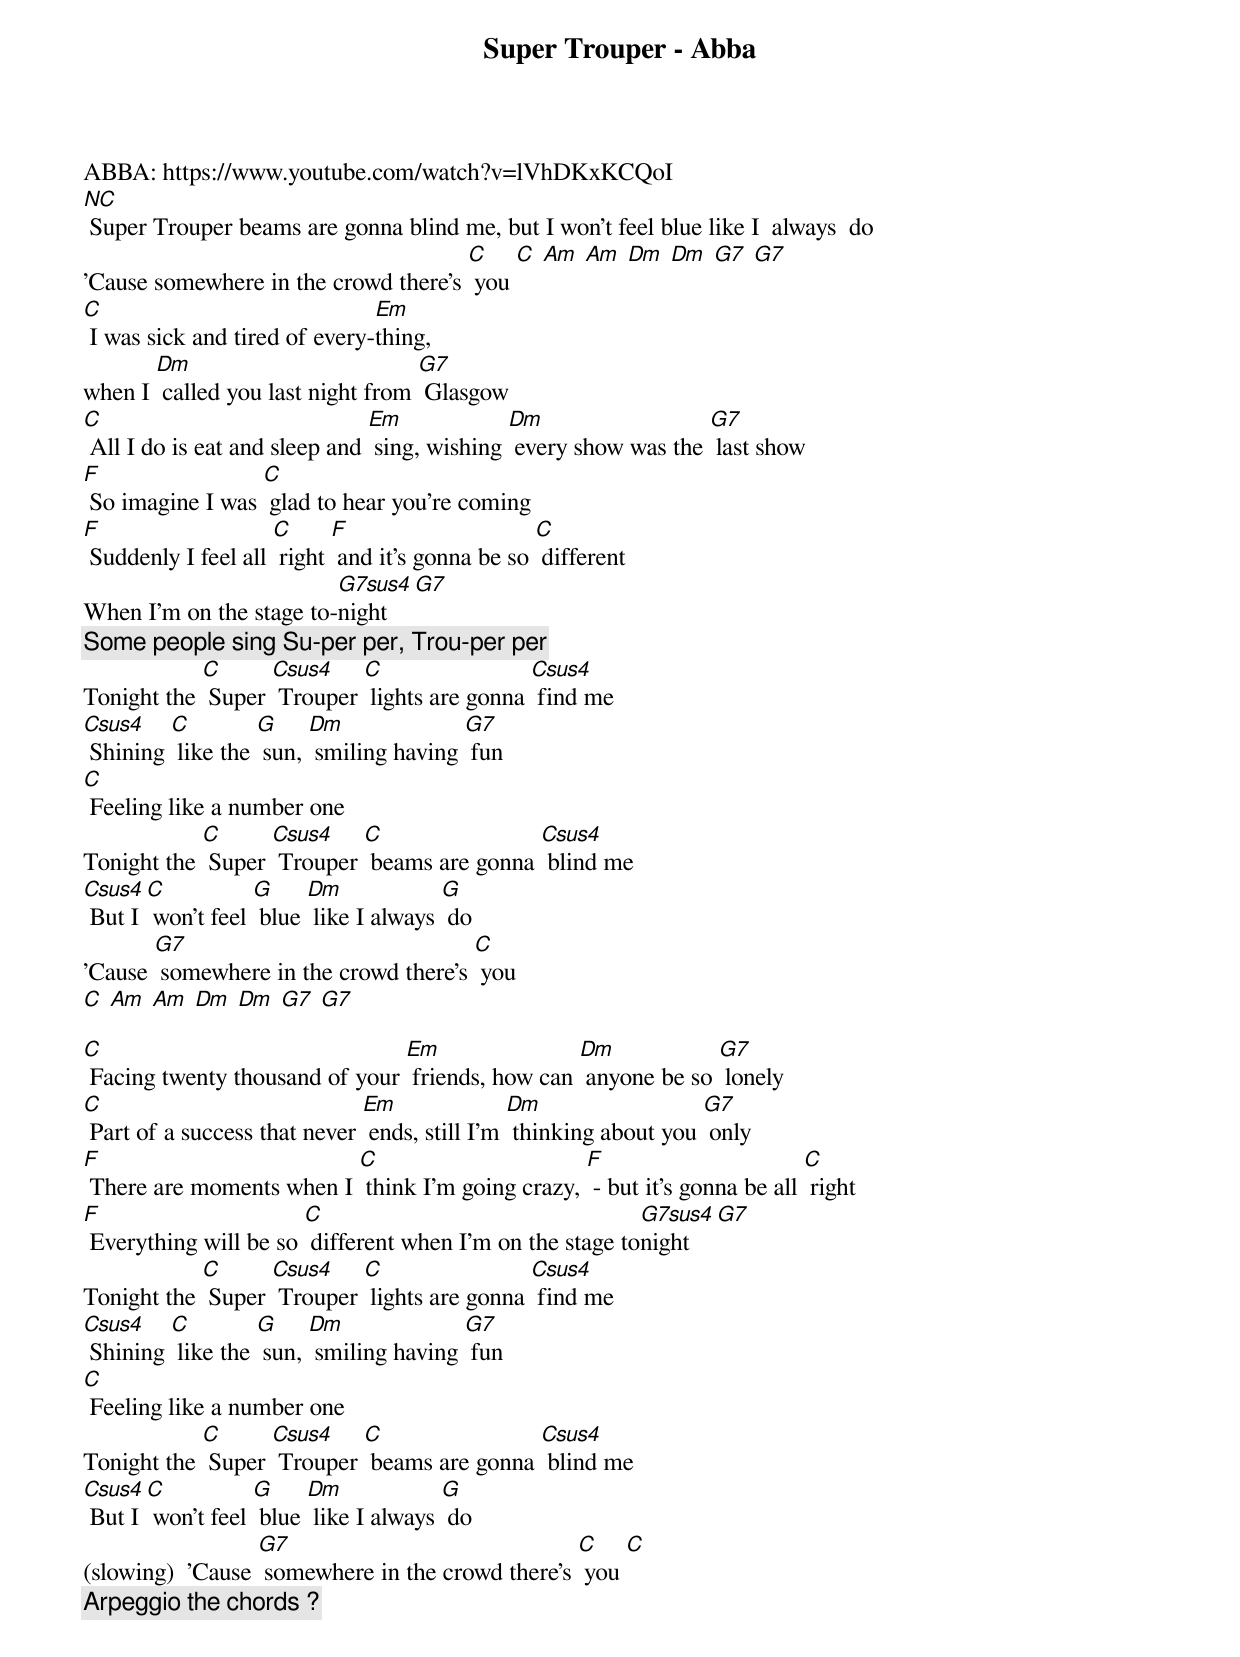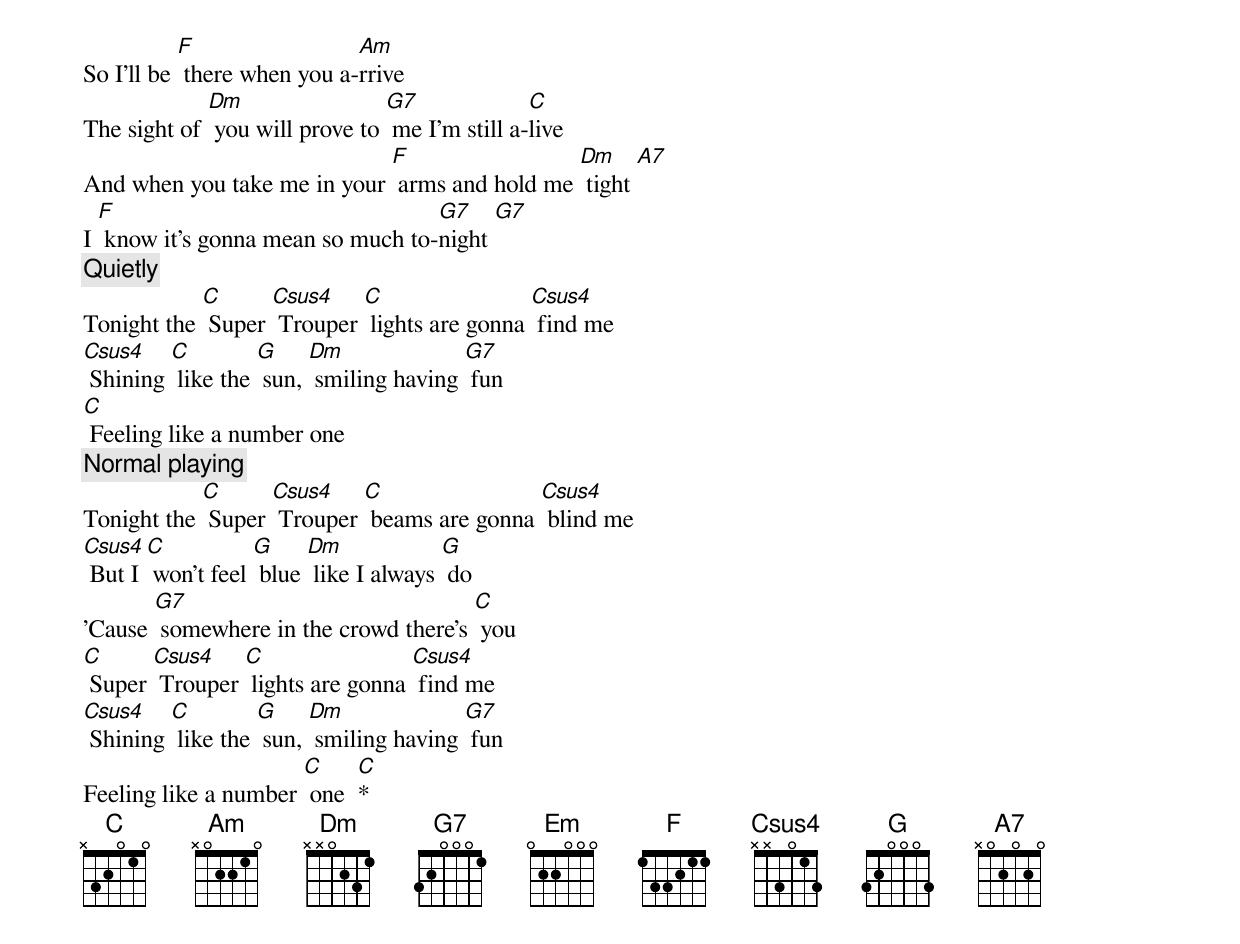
{t: Super Trouper - Abba }
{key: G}
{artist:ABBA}
ABBA: https://www.youtube.com/watch?v=lVhDKxKCQoI
[NC] Super Trouper beams are gonna blind me, but I won't feel blue like I  always  do
'Cause somewhere in the crowd there's [C] you [C] [Am] [Am] [Dm] [Dm] [G7] [G7]
{c: }
[C] I was sick and tired of every-[Em]thing,
when I [Dm] called you last night from [G7] Glasgow
[C] All I do is eat and sleep and [Em] sing, wishing [Dm] every show was the [G7] last show
{c: }
[F] So imagine I was [C] glad to hear you're coming
[F] Suddenly I feel all [C] right [F] and it's gonna be so [C] different
When I'm on the stage to-[G7sus4]night [G7]
{c: Some people sing Su-per per, Trou-per per }
Tonight the [C] Super [Csus4] Trouper [C] lights are gonna [Csus4] find me
[Csus4] Shining [C] like the [G] sun, [Dm] smiling having [G7] fun
[C] Feeling like a number one
Tonight the [C] Super [Csus4] Trouper [C] beams are gonna [Csus4] blind me
[Csus4] But I [C] won't feel [G] blue [Dm] like I always [G] do
'Cause [G7] somewhere in the crowd there's [C] you
[C] [Am] [Am] [Dm] [Dm] [G7] [G7]

[C] Facing twenty thousand of your [Em] friends, how can [Dm] anyone be so [G7] lonely
[C] Part of a success that never [Em] ends, still I'm [Dm] thinking about you [G7] only
[F] There are moments when I [C] think I'm going crazy, [F] - but it's gonna be all [C] right
[F] Everything will be so [C] different when I'm on the stage to[G7sus4]night [G7]
{c: }
Tonight the [C] Super [Csus4] Trouper [C] lights are gonna [Csus4] find me
[Csus4] Shining [C] like the [G] sun, [Dm] smiling having [G7] fun
[C] Feeling like a number one
Tonight the [C] Super [Csus4] Trouper [C] beams are gonna [Csus4] blind me
[Csus4] But I [C] won't feel [G] blue [Dm] like I always [G] do
(slowing)  'Cause [G7] somewhere in the crowd there's [C] you [C]
{c: Arpeggio the chords ?}
So I'll be [F] there when you a-[Am]rrive
The sight of [Dm] you will prove to [G7] me I'm still a-[C]live
And when you take me in your [F] arms and hold me [Dm] tight [A7]
I [F] know it's gonna mean so much to-[G7]night [G7]
{c: Quietly}
Tonight the [C] Super [Csus4] Trouper [C] lights are gonna [Csus4] find me
[Csus4] Shining [C] like the [G] sun, [Dm] smiling having [G7] fun
[C] Feeling like a number one
{c: Normal playing}
Tonight the [C] Super [Csus4] Trouper [C] beams are gonna [Csus4] blind me
[Csus4] But I [C] won't feel [G] blue [Dm] like I always [G] do
'Cause [G7] somewhere in the crowd there's [C] you
[C] Super [Csus4] Trouper [C] lights are gonna [Csus4] find me
[Csus4] Shining [C] like the [G] sun, [Dm] smiling having [G7] fun
Feeling like a number [C] one  [C]*
